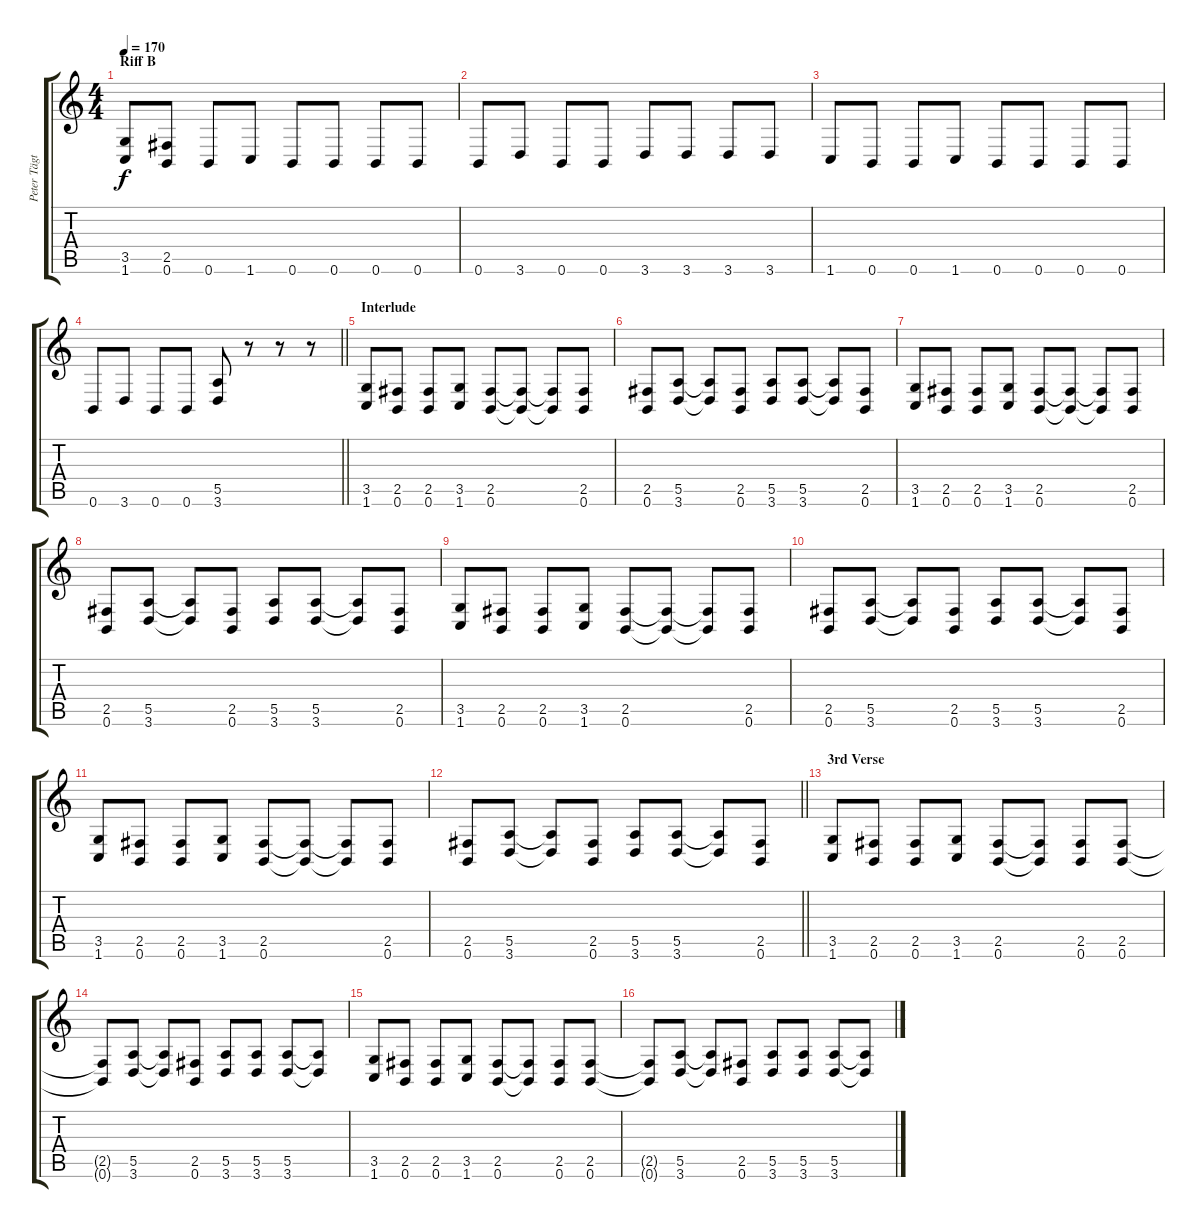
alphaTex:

\track ("Peter Tägtgren " "Peter Tägt") {instrument distortionguitar}
\staff {score tabs}
\tuning (B3 Gb3 D3 A2 E2 B1) {hide}
\ts (4 4)
\section ("" "Riff B")
\tempo 170
\clef g2
\ks c
(3.5 1.6).8{dy f} (2.5 0.6).8 0.6.8 1.6.8 0.6.8 0.6.8 0.6.8 0.6.8 |
0.6.8 3.6.8 0.6.8 0.6.8 3.6.8 3.6.8 3.6.8 3.6.8 |
1.6.8 0.6.8 0.6.8 1.6.8 0.6.8 0.6.8 0.6.8 0.6.8 |
\barLineRight lightlight
0.6.8 3.6.8 0.6.8 0.6.8 (5.5 3.6).8 r.8 r.8 r.8 |
\section ("" "Interlude")
(3.5 1.6).8 (2.5 0.6).8 (2.5 0.6).8 (3.5 1.6).8 (2.5 0.6).8 (2.5{t} 0.6{t}).8 (2.5{t} 0.6{t}).8 (2.5 0.6).8 |
(2.5 0.6).8 (5.5 3.6).8 (5.5{t} 3.6{t}).8 (2.5 0.6).8 (5.5 3.6).8 (5.5 3.6).8 (5.5{t} 3.6{t}).8 (2.5 0.6).8 |
(3.5 1.6).8 (2.5 0.6).8 (2.5 0.6).8 (3.5 1.6).8 (2.5 0.6).8 (2.5{t} 0.6{t}).8 (2.5{t} 0.6{t}).8 (2.5 0.6).8 |
(2.5 0.6).8 (5.5 3.6).8 (5.5{t} 3.6{t}).8 (2.5 0.6).8 (5.5 3.6).8 (5.5 3.6).8 (5.5{t} 3.6{t}).8 (2.5 0.6).8 |
(3.5 1.6).8 (2.5 0.6).8 (2.5 0.6).8 (3.5 1.6).8 (2.5 0.6).8 (2.5{t} 0.6{t}).8 (2.5{t} 0.6{t}).8 (2.5 0.6).8 |
(2.5 0.6).8 (5.5 3.6).8 (5.5{t} 3.6{t}).8 (2.5 0.6).8 (5.5 3.6).8 (5.5 3.6).8 (5.5{t} 3.6{t}).8 (2.5 0.6).8 |
(3.5 1.6).8 (2.5 0.6).8 (2.5 0.6).8 (3.5 1.6).8 (2.5 0.6).8 (2.5{t} 0.6{t}).8 (2.5{t} 0.6{t}).8 (2.5 0.6).8 |
\barLineRight lightlight
(2.5 0.6).8 (5.5 3.6).8 (5.5{t} 3.6{t}).8 (2.5 0.6).8 (5.5 3.6).8 (5.5 3.6).8 (5.5{t} 3.6{t}).8 (2.5 0.6).8 |
\section ("" "3rd Verse")
(3.5 1.6).8 (2.5 0.6).8 (2.5 0.6).8 (3.5 1.6).8 (2.5 0.6).8 (2.5{t} 0.6{t}).8 (2.5 0.6).8 (2.5 0.6).8 |
(2.5{t} 0.6{t}).8 (5.5 3.6).8 (5.5{t} 3.6{t}).8 (2.5 0.6).8 (5.5 3.6).8 (5.5 3.6).8 (5.5 3.6).8 (5.5{t} 3.6{t}).8 |
(3.5 1.6).8 (2.5 0.6).8 (2.5 0.6).8 (3.5 1.6).8 (2.5 0.6).8 (2.5{t} 0.6{t}).8 (2.5 0.6).8 (2.5 0.6).8 |
(2.5{t} 0.6{t}).8 (5.5 3.6).8 (5.5{t} 3.6{t}).8 (2.5 0.6).8 (5.5 3.6).8 (5.5 3.6).8 (5.5 3.6).8 (5.5{t} 3.6{t}).8
